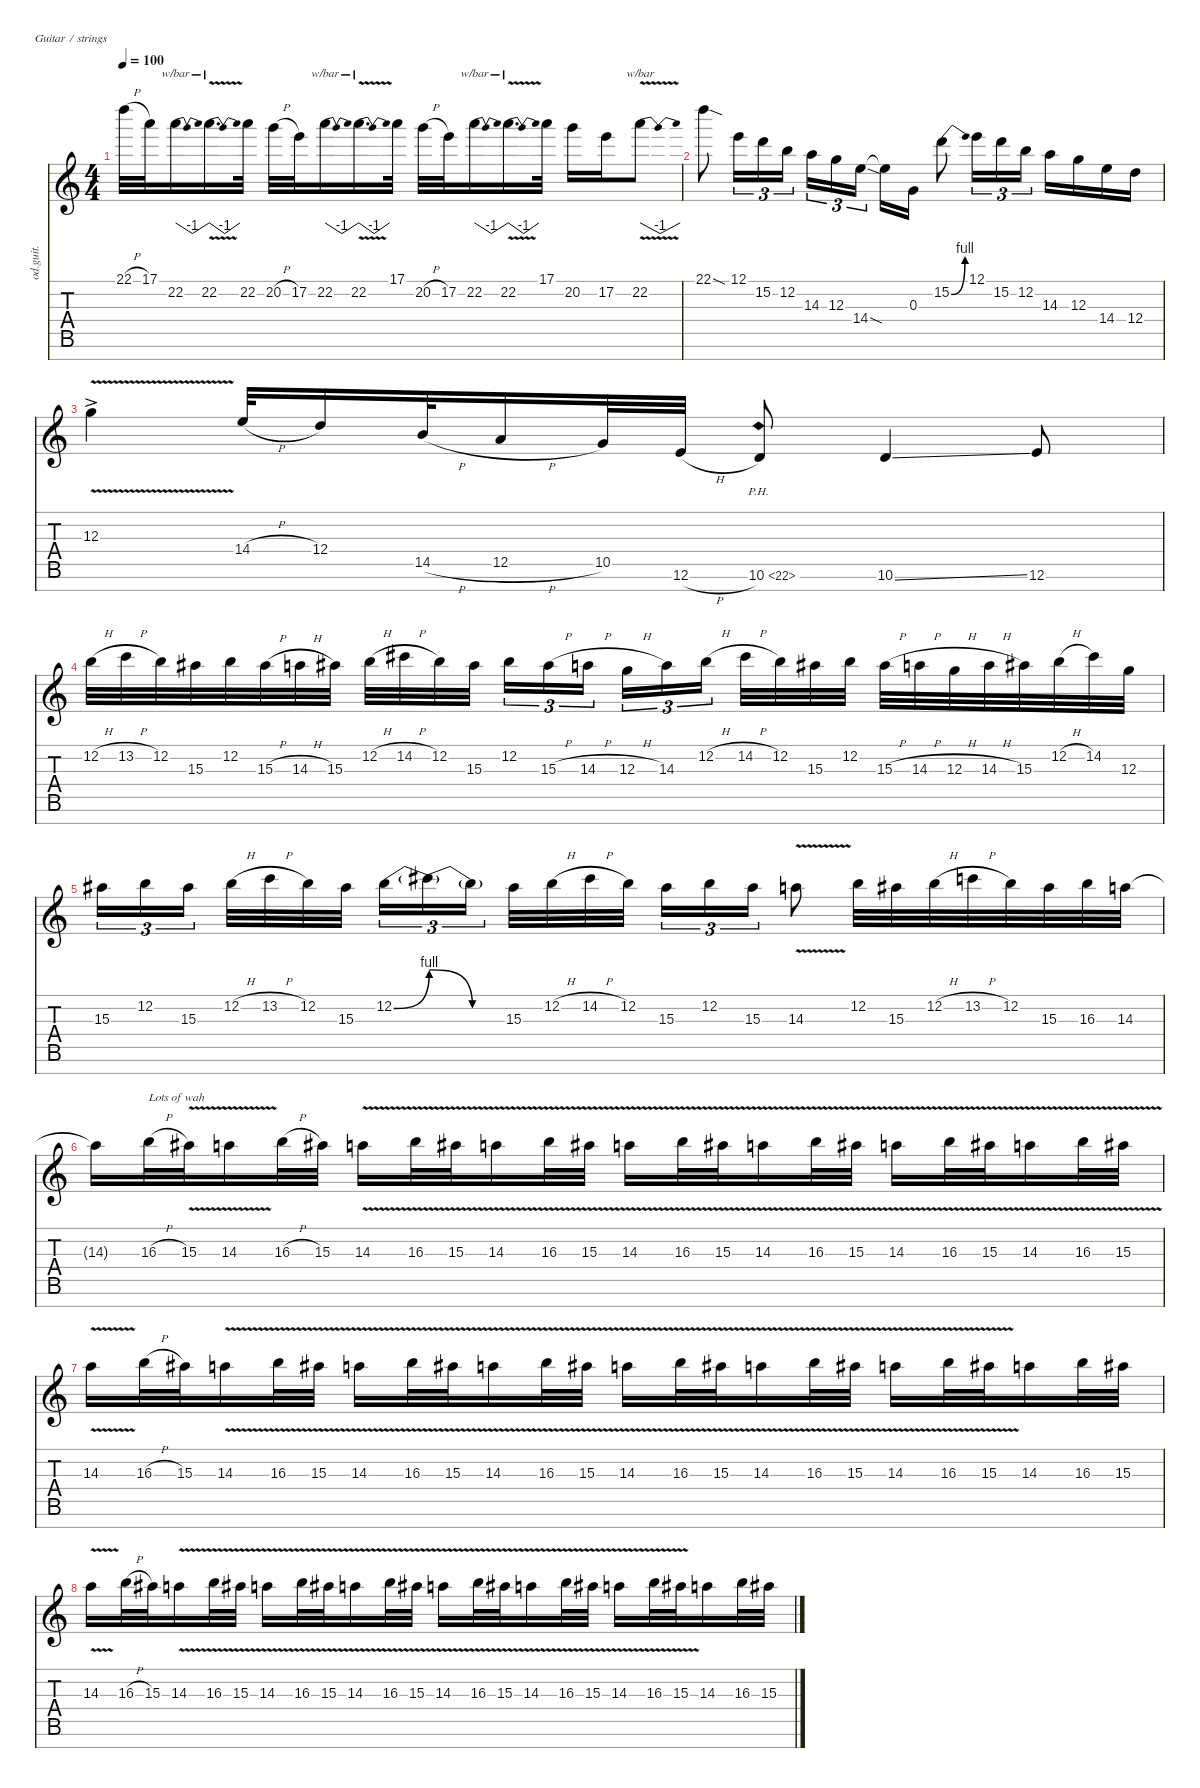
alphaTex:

\defaultSystemsLayout 4
\hideDynamics
\bracketExtendMode nobrackets
\otherSystemsTrackNameOrientation horizontal
\track ("Vai" "od.guit.") {instrument overdrivenguitar}
\staff {score tabs}
\tuning (E4 B3 G3 D3 A2 E2 B1)
\ts (4 4)
\tempo 100
\clef g2
\ks c
22.1{h}.32{dy ff beam Down} 17.1.32{dy f beam Down} 22.2.16{tbe (dip default 0 0 30 -4 60 0) dy ff beam Down} 22.2{v}.16{d tbe (dip default 0 0 30 -4 60 0) beam Down} 22.2.32{beam Down} 20.2{h}.32{beam Down} 17.2.32{dy f beam Down} 22.2.16{tbe (dip default 0 0 30 -4 60 0) dy ff beam Down} 22.2{v}.16{d tbe (dip default 0 0 30 -4 60 0) beam Down} 17.1.32{dy f beam Down} 20.2{h}.32{dy ff beam Down} 17.2.32{dy f beam Down} 22.2.16{tbe (dip default 0 0 30 -4 60 0) dy ff beam Down} 22.2{v}.16{d tbe (dip default 0 0 30 -4 60 0) beam Down} 17.1.32{dy f beam Down} 20.2.16{dy ff beam Down} 17.2.16{dy f beam Down} 22.2{v}.8{tbe (dip default 0 0 30 -4 60 0) dy ff beam Down} |
22.1{sod}.8{dy f beam Down} 12.1.16{tu (3 2) beam Down} 15.2.16{tu (3 2) beam Down} 12.2.16{tu (3 2) beam Down} 14.3.16{tu (3 2) beam Down} 12.3.16{tu (3 2) beam Down} 14.4{sod}.16{tu (3 2) beam Down} 14.4{t}.16{beam Down} 0.3.16{beam Down} 15.2{be (bend 0 0 15.999999599999999 4)}.8{beam Down} 12.1.16{tu (3 2) beam Down} 15.2.16{tu (3 2) beam Down} 12.2.16{tu (3 2) beam Down} 14.3.16{beam Down} 12.3.16{beam Down} 14.4.16{beam Down} 12.4.16{beam Down} |
12.3{v ac}.4{dy ff beam Down} 14.4{h}.32{dy f beam Up} 12.4.16{beam Up} 14.5{h}.32{beam Up} 12.5{h}.16{beam Up} 10.5.32{beam Up} 12.6{h}.32{beam Up} 10.6{ph 12}.8{beam Up} 10.6{ss}.4{beam Up} 12.6.8{beam Up} |
12.2{h}.32{beam Down} 13.2{h}.32{beam Down} 12.2.32{beam Down} 15.3{acc #}.32{beam Down} 12.2.32{beam Down} 15.3{h acc #}.32{beam Down} 14.3{h}.32{beam Down} 15.3{acc #}.32{beam Down} 12.2{h}.32{beam Down} 14.2{h acc #}.32{beam Down} 12.2.32{beam Down} 15.3{acc #}.32{beam Down} 12.2.16{tu (3 2) beam Down} 15.3{h acc #}.16{tu (3 2) beam Down} 14.3{h}.16{tu (3 2) beam Down} 12.3{h}.16{tu (3 2) beam Down} 14.3.16{tu (3 2) beam Down} 12.2{h}.16{tu (3 2) beam Down} 14.2{h acc #}.32{beam Down} 12.2.32{beam Down} 15.3{acc #}.32{beam Down} 12.2.32{beam Down} 15.3{h acc #}.32{beam Down} 14.3{h}.32{beam Down} 12.3{h}.32{beam Down} 14.3{h}.32{beam Down} 15.3{acc #}.32{beam Down} 12.2{h}.32{beam Down} 14.2{acc #}.32{beam Down} 12.3.32{beam Down} |
15.3{acc #}.16{tu (3 2) beam Down} 12.2.16{tu (3 2) beam Down} 15.3{acc #}.16{tu (3 2) beam Down} 12.2{h}.32{beam Down} 13.2{h}.32{beam Down} 12.2.32{beam Down} 15.3{acc #}.32{beam Down} 12.2{be (bend 0 0 60 4)}.16{tu (3 2) beam Down} 12.2{be (release 0 4 60 0) t}.16{tu (3 2) beam Down} 12.2{be (hold 0 0 60 0) t}.16{tu (3 2) beam Down} 15.3{acc #}.32{beam Down} 12.2{h}.32{beam Down} 14.2{h acc #}.32{beam Down} 12.2.32{beam Down} 15.3{acc #}.16{tu (3 2) beam Down} 12.2.16{tu (3 2) beam Down} 15.3{acc #}.16{tu (3 2) beam Down} 14.3{v}.8{beam Down} 12.2.32{beam Down} 15.3{acc #}.32{beam Down} 12.2{h}.32{beam Down} 13.2{h}.32{beam Down} 12.2.32{beam Down} 15.3{acc #}.32{beam Down} 16.3.32{beam Down} 14.3.32{beam Down} |
14.3{t}.16{beam Down} 16.3{h}.32{txt "Lots of wah" beam Down} 15.3{v acc #}.32{beam Down} 14.3{v}.16{beam Down} 16.3{h}.32{beam Down} 15.3{acc #}.32{beam Down} 14.3{v}.16{beam Down} 16.3{v}.32{beam Down} 15.3{v acc #}.32{beam Down} 14.3{v}.16{beam Down} 16.3{v}.32{beam Down} 15.3{v acc #}.32{beam Down} 14.3{v}.16{beam Down} 16.3{v}.32{beam Down} 15.3{v acc #}.32{beam Down} 14.3{v}.16{beam Down} 16.3{v}.32{beam Down} 15.3{v acc #}.32{beam Down} 14.3{v}.16{beam Down} 16.3{v}.32{beam Down} 15.3{v acc #}.32{beam Down} 14.3{v}.16{beam Down} 16.3{v}.32{beam Down} 15.3{v acc #}.32{beam Down} |
14.3{v}.16{beam Down} 16.3{h}.32{beam Down} 15.3{acc #}.32{beam Down} 14.3{v}.16{beam Down} 16.3{v}.32{beam Down} 15.3{v acc #}.32{beam Down} 14.3{v}.16{beam Down} 16.3{v}.32{beam Down} 15.3{v acc #}.32{beam Down} 14.3{v}.16{beam Down} 16.3{v}.32{beam Down} 15.3{v acc #}.32{beam Down} 14.3{v}.16{beam Down} 16.3{v}.32{beam Down} 15.3{v acc #}.32{beam Down} 14.3{v}.16{beam Down} 16.3{v}.32{beam Down} 15.3{v acc #}.32{beam Down} 14.3{v}.16{beam Down} 16.3{v}.32{beam Down} 15.3{v acc #}.32{beam Down} 14.3.16{beam Down} 16.3.32{beam Down} 15.3{acc #}.32{beam Down} |
14.3{v}.16{beam Down} 16.3{h}.32{beam Down} 15.3{acc #}.32{beam Down} 14.3{v}.16{beam Down} 16.3{v}.32{beam Down} 15.3{v acc #}.32{beam Down} 14.3{v}.16{beam Down} 16.3{v}.32{beam Down} 15.3{v acc #}.32{beam Down} 14.3{v}.16{beam Down} 16.3{v}.32{beam Down} 15.3{v acc #}.32{beam Down} 14.3{v}.16{beam Down} 16.3{v}.32{beam Down} 15.3{v acc #}.32{beam Down} 14.3{v}.16{beam Down} 16.3{v}.32{beam Down} 15.3{v acc #}.32{beam Down} 14.3{v}.16{beam Down} 16.3{v}.32{beam Down} 15.3{v acc #}.32{beam Down} 14.3.16{beam Down} 16.3.32{beam Down} 15.3{acc #}.32{beam Down}
